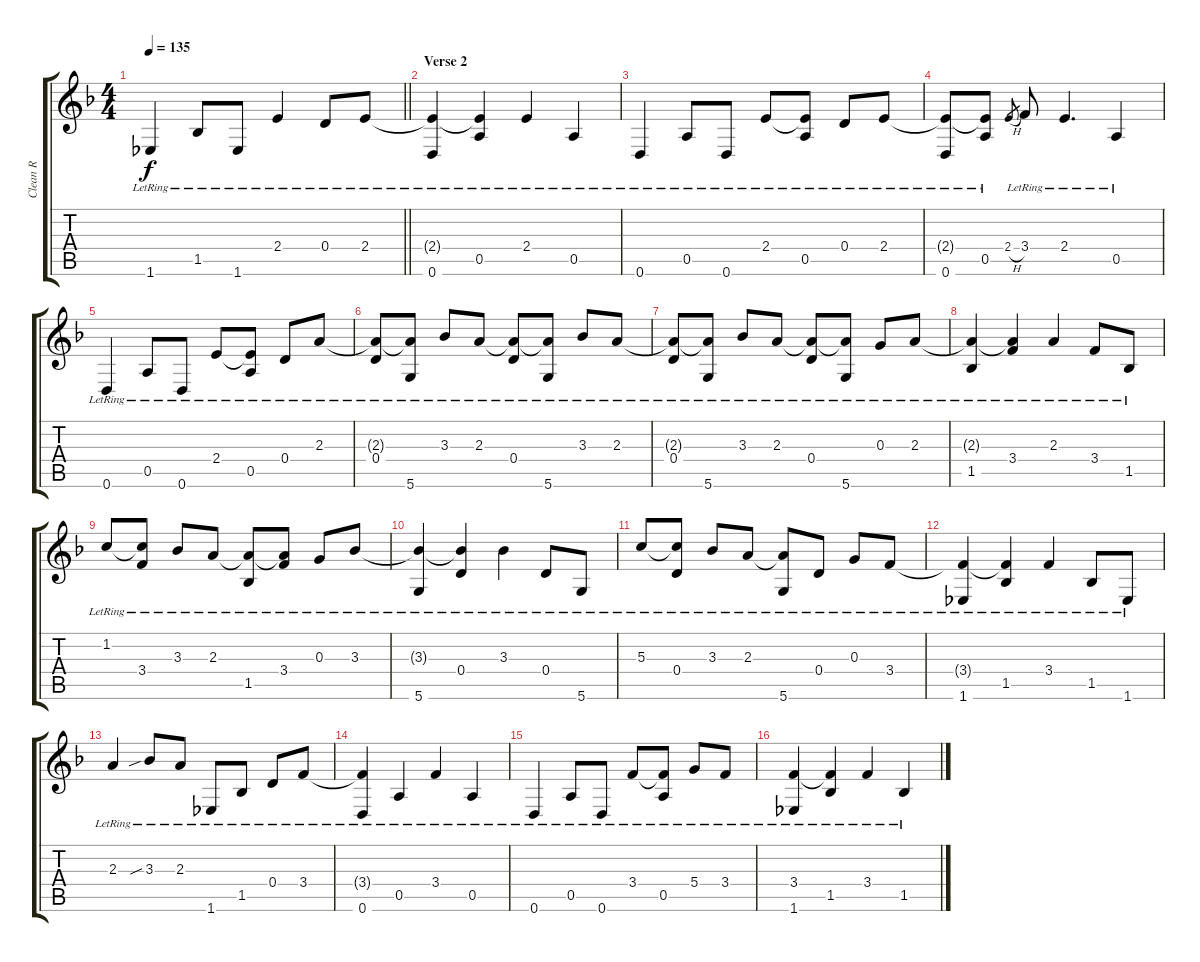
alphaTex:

\track ("Clean R" "Clean R") {instrument electricguitarjazz}
\staff {score tabs}
\tuning (E4 B3 G3 D3 A2 D2) {hide}
\ts (4 4)
\tempo 135
\clef g2
\barLineRight lightlight
\ks f
1.6{lr}.4{dy f} 1.5{lr}.8 1.6{lr}.8 2.4{lr}.4 0.4{lr}.8 2.4{lr}.8 |
\section ("" "Verse 2")
(2.4{t} 0.6{lr}).4 (2.4{t} 0.5{lr}).4 2.4{lr}.4 0.5{lr}.4 |
0.6{lr}.4 0.5{lr}.8 0.6{lr}.8 2.4{lr}.8 (2.4{t} 0.5{lr}).8 0.4{lr}.8 2.4{lr}.8 |
(2.4{t} 0.6{lr}).8 (2.4{t} 0.5{lr}).8 2.4{h}.8{gr} 3.4{lr}.8 2.4{lr}.4{d} 0.5{lr}.4 |
0.6{lr}.4 0.5{lr}.8 0.6{lr}.8 2.4{lr}.8 (2.4{t} 0.5{lr}).8 0.4{lr}.8 2.3{lr}.8 |
(2.3{t} 0.4{lr}).8 (2.3{t} 5.6{lr}).8 3.3{lr}.8 2.3{lr}.8 (2.3{t} 0.4{lr}).8 (2.3{t} 5.6{lr}).8 3.3{lr}.8 2.3{lr}.8 |
(2.3{t} 0.4{lr}).8 (2.3{t} 5.6{lr}).8 3.3{lr}.8 2.3{lr}.8 (2.3{t} 0.4{lr}).8 (2.3{t} 5.6{lr}).8 0.3{lr}.8 2.3{lr}.8 |
(2.3{t} 1.5{lr}).4 (2.3{t} 3.4{lr}).4 2.3{lr}.4 3.4{lr}.8 1.5{lr}.8 |
1.2{lr}.8 (1.2{t} 3.4{lr}).8 3.3{lr}.8 2.3{lr}.8 (2.3{t} 1.5{lr}).8 (2.3{t} 3.4{lr}).8 0.3{lr}.8 3.3{lr}.8 |
(3.3{t} 5.6{lr}).4 (3.3{t} 0.4{lr}).4 3.3{lr}.4 0.4{lr}.8 5.6{lr}.8 |
5.3{lr}.8 (5.3{t} 0.4{lr}).8 3.3{lr}.8 2.3{lr}.8 (2.3{t} 5.6{lr}).8 0.4{lr}.8 0.3{lr}.8 3.4{lr}.8 |
(3.4{t} 1.6{lr}).4 (3.4{t} 1.5{lr}).4 3.4{lr}.4 1.5{lr}.8 1.6{lr}.8 |
2.3{lr}.4 3.3{sib lr}.8 2.3{lr}.8 1.6{lr}.8 1.5{lr}.8 0.4{lr}.8 3.4{lr}.8 |
(3.4{t} 0.6{lr}).4 0.5{lr}.4 3.4{lr}.4 0.5{lr}.4 |
0.6{lr}.4 0.5{lr}.8 0.6{lr}.8 3.4{lr}.8 (3.4{t} 0.5{lr}).8 5.4{lr}.8 3.4{lr}.8 |
(3.4{lr} 1.6{lr}).4 (3.4{t} 1.5{lr}).4 3.4{lr}.4 1.5{lr}.4
